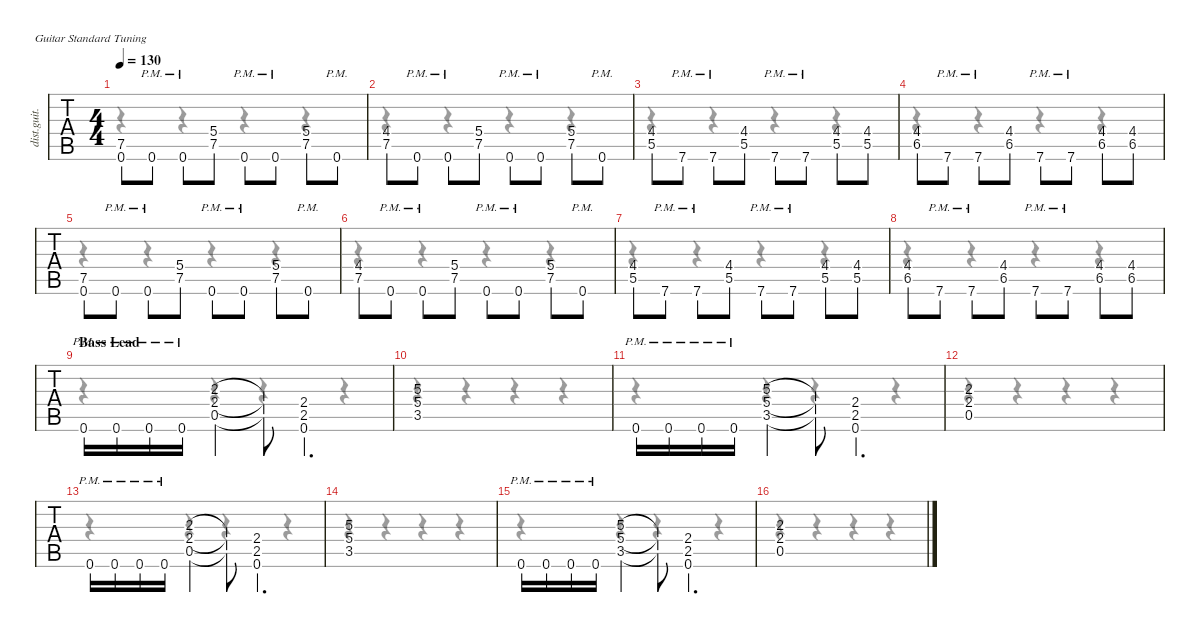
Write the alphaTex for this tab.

\defaultSystemsLayout 4
\hideDynamics
\bracketExtendMode nobrackets
\track ("James Hetfield - Rhythm Guitar" "dist.guit.") {instrument distortionguitar}
\staff {tabs}
\tuning (E4 B3 G3 D3 A2 E2)
\voice
\ts (4 4)
\tempo 130
\clef g2
\ks c
(7.5 0.6).8{dy f beam Up} 0.6{pm}.8{beam Up} 0.6{pm}.8{beam Up} (5.4 7.5).8{beam Up} 0.6{pm}.8{beam Up} 0.6{pm}.8{beam Up} (5.4 7.5).8{beam Up} 0.6{pm}.8{beam Up} |
(4.4{acc #} 7.5).8{beam Up} 0.6{pm}.8{beam Up} 0.6{pm}.8{beam Up} (5.4 7.5).8{beam Up} 0.6{pm}.8{beam Up} 0.6{pm}.8{beam Up} (5.4 7.5).8{beam Up} 0.6{pm}.8{beam Up} |
(4.4{acc #} 5.5).8{beam Up} 7.6{pm}.8{beam Up} 7.6{pm}.8{beam Up} (4.4{acc #} 5.5).8{beam Up} 7.6{pm}.8{beam Up} 7.6{pm}.8{beam Up} (4.4{acc #} 5.5).8{beam Up} (4.4{acc #} 5.5).8{beam Up} |
(4.4{acc #} 6.5{acc #}).8{beam Up} 7.6{pm}.8{beam Up} 7.6{pm}.8{beam Up} (4.4{acc #} 6.5{acc #}).8{beam Up} 7.6{pm}.8{beam Up} 7.6{pm}.8{beam Up} (4.4{acc #} 6.5{acc #}).8{beam Up} (4.4{acc #} 6.5{acc #}).8{beam Up} |
(7.5 0.6).8{beam Up} 0.6{pm}.8{beam Up} 0.6{pm}.8{beam Up} (5.4 7.5).8{beam Up} 0.6{pm}.8{beam Up} 0.6{pm}.8{beam Up} (5.4 7.5).8{beam Up} 0.6{pm}.8{beam Up} |
(4.4{acc #} 7.5).8{beam Up} 0.6{pm}.8{beam Up} 0.6{pm}.8{beam Up} (5.4 7.5).8{beam Up} 0.6{pm}.8{beam Up} 0.6{pm}.8{beam Up} (5.4 7.5).8{beam Up} 0.6{pm}.8{beam Up} |
(4.4{acc #} 5.5).8{beam Up} 7.6{pm}.8{beam Up} 7.6{pm}.8{beam Up} (4.4{acc #} 5.5).8{beam Up} 7.6{pm}.8{beam Up} 7.6{pm}.8{beam Up} (4.4{acc #} 5.5).8{beam Up} (4.4{acc #} 5.5).8{beam Up} |
(4.4{acc #} 6.5{acc #}).8{beam Up} 7.6{pm}.8{beam Up} 7.6{pm}.8{beam Up} (4.4{acc #} 6.5{acc #}).8{beam Up} 7.6{pm}.8{beam Up} 7.6{pm}.8{beam Up} (4.4{acc #} 6.5{acc #}).8{beam Up} (4.4{acc #} 6.5{acc #}).8{beam Up} |
\section ("" "Bass Lead")
0.6{pm}.16{beam Up} 0.6{pm}.16{beam Up} 0.6{pm}.16{beam Up} 0.6{pm}.16{beam Up} (2.3 2.4 0.5).4{beam Up} (2.3{t} 2.4{t} 0.5{t}).8{beam Up} (2.4 2.5 0.6).4{d beam Up} |
(5.3 5.4 3.5).1{beam Up} |
0.6{pm}.16{beam Up} 0.6{pm}.16{beam Up} 0.6{pm}.16{beam Up} 0.6{pm}.16{beam Up} (5.3 5.4 3.5).4{beam Up} (5.3{t} 5.4{t} 3.5{t}).8{beam Up} (2.4 2.5 0.6).4{d beam Up} |
(2.3 2.4 0.5).1{beam Up} |
0.6{pm}.16{beam Up} 0.6{pm}.16{beam Up} 0.6{pm}.16{beam Up} 0.6{pm}.16{beam Up} (2.3 2.4 0.5).4{beam Up} (2.3{t} 2.4{t} 0.5{t}).8{beam Up} (2.4 2.5 0.6).4{d beam Up} |
(5.3 5.4 3.5).1{beam Up} |
0.6{pm}.16{beam Up} 0.6{pm}.16{beam Up} 0.6{pm}.16{beam Up} 0.6{pm}.16{beam Up} (5.3 5.4 3.5).4{beam Up} (5.3{t} 5.4{t} 3.5{t}).8{beam Up} (2.4 2.5 0.6).4{d beam Up} |
(2.3 2.4 0.5).1{beam Up}
\voice
\clef g2
\ottava regular
\simile none
\ks c
r.4{dy mf beam Down} r.4{beam Down} r.4{beam Down} r.4{beam Down} |
r.4{beam Down} r.4{beam Down} r.4{beam Down} r.4{beam Down} |
r.4{beam Down} r.4{beam Down} r.4{beam Down} r.4{beam Down} |
r.4{beam Down} r.4{beam Down} r.4{beam Down} r.4{beam Down} |
r.4{beam Down} r.4{beam Down} r.4{beam Down} r.4{beam Down} |
r.4{beam Down} r.4{beam Down} r.4{beam Down} r.4{beam Down} |
r.4{beam Down} r.4{beam Down} r.4{beam Down} r.4{beam Down} |
r.4{beam Down} r.4{beam Down} r.4{beam Down} r.4{beam Down} |
r.4{beam Down} r.4{beam Down} r.4{beam Down} r.4{beam Down} |
r.4{beam Down} r.4{beam Down} r.4{beam Down} r.4{beam Down} |
r.4{beam Down} r.4{beam Down} r.4{beam Down} r.4{beam Down} |
r.4{beam Down} r.4{beam Down} r.4{beam Down} r.4{beam Down} |
r.4{beam Down} r.4{beam Down} r.4{beam Down} r.4{beam Down} |
r.4{beam Down} r.4{beam Down} r.4{beam Down} r.4{beam Down} |
r.4{beam Down} r.4{beam Down} r.4{beam Down} r.4{beam Down} |
r.4{beam Down} r.4{beam Down} r.4{beam Down} r.4{beam Down}
